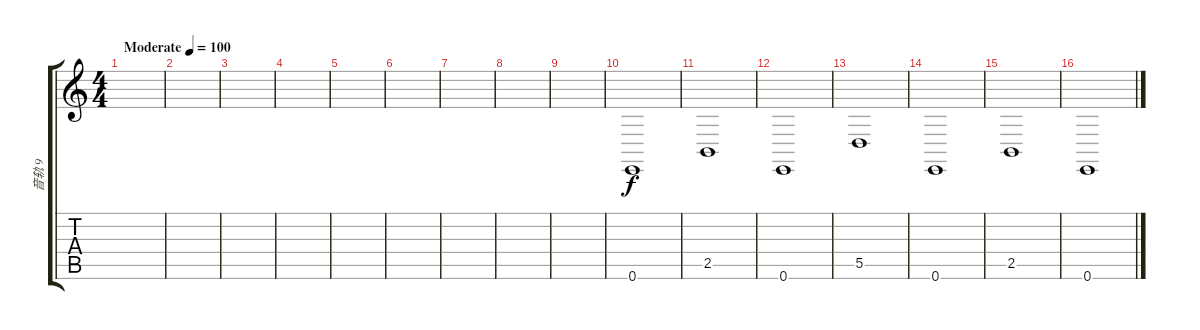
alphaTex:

\track ("音轨 9" "音轨 9") {instrument synthstrings2}
\staff {score tabs}
\tuning (E4 B3 G3 D3 A2 E2) {hide}
\ts (4 4)
\tempo (100 "Moderate")
\clef g2
\ks c
|
|
|
|
|
|
|
|
|
0.6.1 |
2.5.1{txt ""} |
0.6.1 |
5.5.1 |
0.6.1 |
2.5.1 |
0.6.1
